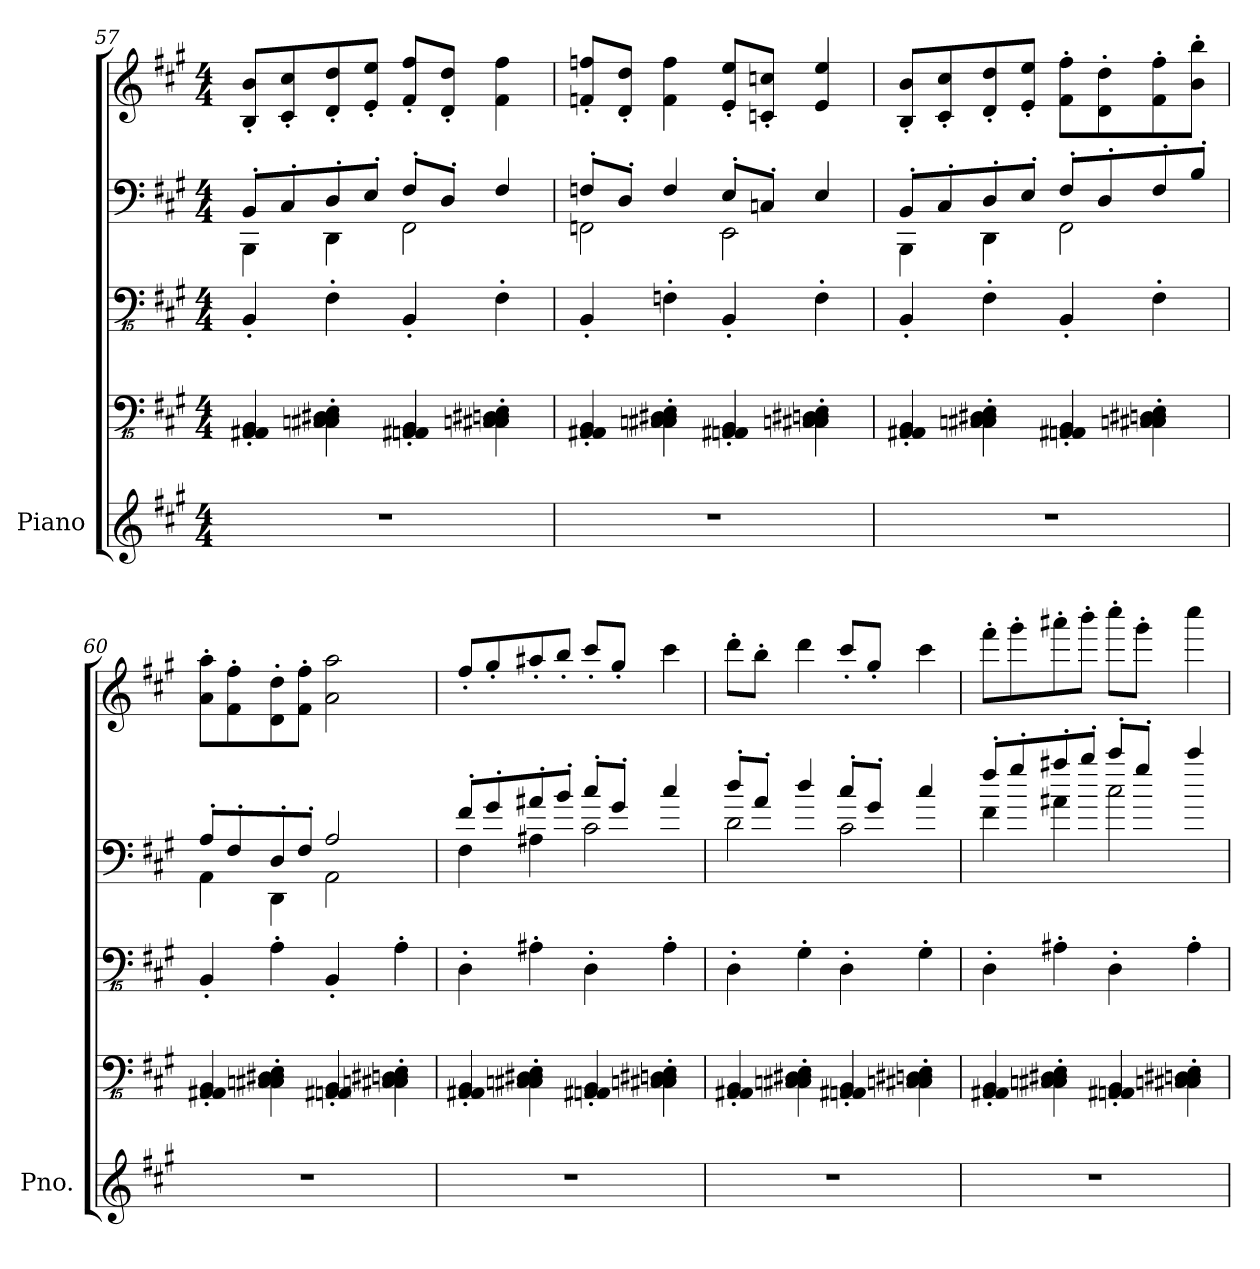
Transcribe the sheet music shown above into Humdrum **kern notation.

**kern	**kern	**kern	**kern	**kern
*part1	*part1	*part1	*part1	*part1
*staff5	*staff4	*staff3	*staff2	*staff1
*I"Piano	*	*	*	*
*I'Pno.	*	*	*	*
*clefG2	*clefFvv4	*clefFvv4	*clefF4	*clefG2
*k[f#c#g#]	*k[f#c#g#]	*k[f#c#g#]	*k[f#c#g#]	*k[f#c#g#]
*M4/4	*M4/4	*M4/4	*M4/4	*M4/4
=57	=57	=57	=57	=57
*	*	*	*^	*
1r	4AAAA/' 4AAAA#X/' 4BBBB/'	4BBBB'/	8BB'/L	4BBB\	8B/' 8b/'L
.	.	.	8C#'/	.	8c#/' 8cc#/'
.	4CCCn\' 4CCC#X\' 4DDD\' 4DDD#X\' 4EEE\'	4FFF#'\	8D'/	4DD\	8d/' 8dd/'
.	.	.	8E'/J	.	8e/' 8ee/'J
.	4AAAAn/' 4AAAA#X/' 4BBBB/'	4BBBB'/	8F#'/L	2FF#\	8f#/' 8ff#/'L
.	.	.	8D'/J	.	8d/' 8dd/'J
.	4CCCn\' 4CCC#X\' 4DDDn\' 4DDD#X\' 4EEE\'	4FFF#'\	4F#/	.	4f#\ 4ff#\
=58	=58	=58	=58	=58	=58
1r	4AAAA/' 4AAAA#X/' 4BBBB/'	4BBBB'/	8Fn'/L	2FFn\	8fn/' 8ffn/'L
.	.	.	8D'/J	.	8d/' 8dd/'J
.	4CCCn\' 4CCC#X\' 4DDD\' 4DDD#X\' 4EEE\'	4FFFn'\	4F/	.	4f\ 4ff\
.	4AAAAn/' 4AAAA#X/' 4BBBB/'	4BBBB'/	8E'/L	2EE\	8e/' 8ee/'L
.	.	.	8Cn'/J	.	8cn/' 8ccn/'J
.	4CCCn\' 4CCC#X\' 4DDDn\' 4DDD#X\' 4EEE\'	4FFF'\	4E/	.	4e/ 4ee/
!!LO:LB:g=z
=59	=59	=59	=59	=59	=59
1r	4AAAA/' 4AAAA#X/' 4BBBB/'	4BBBB'/	8BB'/L	4BBB\	8B/' 8b/'L
.	.	.	8C#'/	.	8c#/' 8cc#/'
.	4CCCn\' 4CCC#X\' 4DDD\' 4DDD#X\' 4EEE\'	4FFF#'\	8D'/	4DD\	8d/' 8dd/'
.	.	.	8E'/J	.	8e/' 8ee/'J
.	4AAAAn/' 4AAAA#X/' 4BBBB/'	4BBBB'/	8F#'/L	2FF#\	8f#\' 8ff#\'L
.	.	.	8D'/	.	8d\' 8dd\'
.	4CCCn\' 4CCC#X\' 4DDDn\' 4DDD#X\' 4EEE\'	4FFF#'\	8F#'/	.	8f#\' 8ff#\'
.	.	.	8B'/J	.	8b\' 8bb\'J
=60	=60	=60	=60	=60	=60
1r	4AAAA/' 4AAAA#X/' 4BBBB/'	4BBBB'/	8A'/L	4AA\	8a\' 8aa\'L
.	.	.	8F#'/	.	8f#\' 8ff#\'
.	4CCCn\' 4CCC#X\' 4DDD\' 4DDD#X\' 4EEE\'	4AAA'\	8D'/	4DD\	8d\' 8dd\'
.	.	.	8F#'/J	.	8f#\' 8ff#\'J
.	4AAAAn/' 4AAAA#X/' 4BBBB/'	4BBBB'/	2A/	2AA\	2a\ 2aa\
.	4CCCn\' 4CCC#X\' 4DDDn\' 4DDD#X\' 4EEE\'	4AAA'\	.	.	.
=61	=61	=61	=61	=61	=61
*	*	*	*	*	*MM132
1r	4AAAA/' 4AAAA#X/' 4BBBB/'	4DDD'\	8f#'/L	4F#\	8ff#'/L
.	.	.	8g#'/	.	8gg#'/
.	4CCCn\' 4CCC#X\' 4DDD\' 4DDD#X\' 4EEE\'	4AAA#X'\	8a#X'/	4A#X\	8aa#X'/
.	.	.	8b'/J	.	8bb'/J
.	4AAAAn/' 4AAAA#X/' 4BBBB/'	4DDD'\	8cc#'/L	2c#\	8ccc#'/L
.	.	.	8g#'/J	.	8gg#'/J
.	4CCCn\' 4CCC#X\' 4DDDn\' 4DDD#X\' 4EEE\'	4AAA#'\	4cc#/	.	4ccc#\
!!LO:PB:g=z
=62	=62	=62	=62	=62	=62
1r	4AAAA/' 4AAAA#X/' 4BBBB/'	4DDD'\	8dd'/L	2d\	8ddd'\L
.	.	.	8a'/J	.	8bb'\J
.	4CCCn\' 4CCC#X\' 4DDD\' 4DDD#X\' 4EEE\'	4GGG#'\	4dd/	.	4ddd\
.	4AAAAn/' 4AAAA#X/' 4BBBB/'	4DDD'\	8cc#'/L	2c#\	8ccc#'/L
.	.	.	8g#'/J	.	8gg#'/J
.	4CCCn\' 4CCC#X\' 4DDDn\' 4DDD#X\' 4EEE\'	4GGG#'\	4cc#/	.	4ccc#\
=63	=63	=63	=63	=63	=63
1r	4AAAA/' 4AAAA#X/' 4BBBB/'	4DDD'\	8ff#'/L	4f#\	8fff#'\L
.	.	.	8gg#'/	.	8ggg#'\
.	4CCCn\' 4CCC#X\' 4DDD\' 4DDD#X\' 4EEE\'	4AAA#X'\	8aa#X'/	4a#X\	8aaa#X'\
.	.	.	8bb'/J	.	8bbb'\J
.	4AAAAn/' 4AAAA#X/' 4BBBB/'	4DDD'\	8ccc#'/L	2cc#\	8cccc#'\L
.	.	.	8gg#'/J	.	8ggg#'\J
.	4CCCn\' 4CCC#X\' 4DDDn\' 4DDD#X\' 4EEE\'	4AAA#'\	4ccc#/	.	4cccc#\
*	*	*	*v	*v	*
=	=	=	=	=
*-	*-	*-	*-	*-
